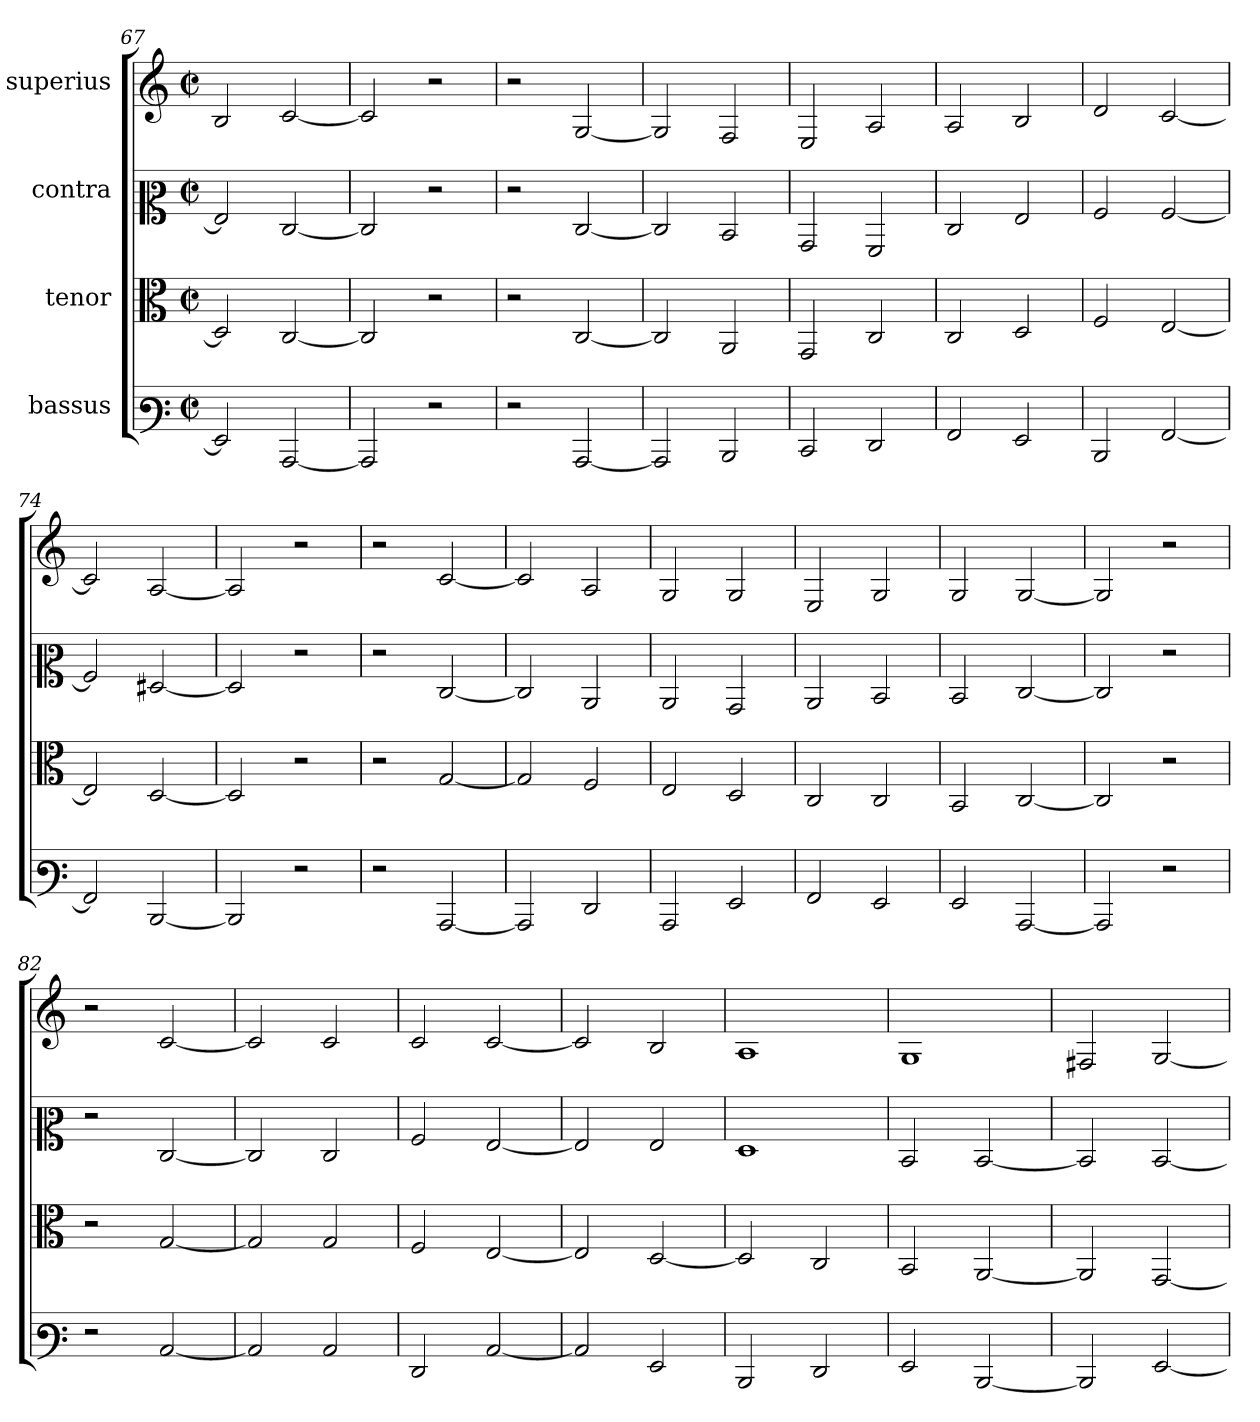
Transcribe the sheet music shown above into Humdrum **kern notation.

**kern	**kern	**kern	**kern
*part4	*part3	*part2	*part1
*staff4	*staff3	*staff2	*staff1
*I"bassus	*I"tenor	*I"contra	*I"superius
*clefF3	*clefC3	*clefC2	*clefG2
*M2/2	*M2/2	*M2/2	*M2/2
*met(c|)	*met(c|)	*met(c|)	*met(c|)
=67	=67	=67	=67
2GG]	2D]	2G]	2B
[2CC	[2C	[2E	[2c
=68	=68	=68	=68
2CC]	2C]	2E]	2c]
2r	2r	2r	2r
=69	=69	=69	=69
2r	2r	2r	2r
[2CC	[2C	[2E	[2G
=70	=70	=70	=70
2CC]	2C]	2E]	2G]
2DD	2AA	2D	2F
=71	=71	=71	=71
2EE	2GG	2BB	2E
2FF	2C	2AA	2A
=72	=72	=72	=72
2AA	2C	2E	2A
2GG	2D	2G	2B
=73	=73	=73	=73
2DD	2F	2A	2d
[2AA	[2E	[2A	[2c
=74	=74	=74	=74
2AA]	2E]	2A]	2c]
[2DD	[2D	[2F#X	[2A
=75	=75	=75	=75
2DD]	2D]	2F#]	2A]
2r	2r	2r	2r
=76	=76	=76	=76
2r	2r	2r	2r
[2CC	[2G	[2E	[2c
=77	=77	=77	=77
2CC]	2G]	2E]	2c]
2FF	2F	2C	2A
=78	=78	=78	=78
2CC	2E	2C	2G
2GG	2D	2BB	2G
=79	=79	=79	=79
2AA	2C	2C	2E
2GG	2C	2D	2G
=80	=80	=80	=80
2GG	2BB	2D	2G
[2CC	[2C	[2E	[2G
=81	=81	=81	=81
2CC]	2C]	2E]	2G]
2r	2r	2r	2r
=82	=82	=82	=82
2r	2r	2r	2r
[2C	[2G	[2E	[2c
=83	=83	=83	=83
2C]	2G]	2E]	2c]
2C	2G	2E	2c
=84	=84	=84	=84
2FF	2F	2A	2c
[2C	[2E	[2G	[2c
=85	=85	=85	=85
2C]	2E]	2G]	2c]
2GG	[2D	2G	2B
=86	=86	=86	=86
2DD	2D]	1F	1A
2FF	2C	.	.
=87	=87	=87	=87
2GG	2BB	2D	1G
[2DD	[2AA	[2D	.
=88	=88	=88	=88
2DD]	2AA]	2D]	2F#X
[2GG	[2GG	[2D	[2G
=	=	=	=
*-	*-	*-	*-
